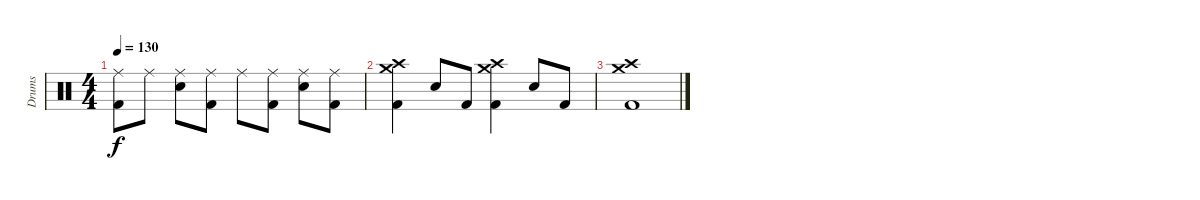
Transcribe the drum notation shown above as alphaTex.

\track ("Drums" "Drums") {instrument percussion}
\staff {score}
\articulation defaults
\ts (4 4)
\tempo 130
\clef neutral
\ks c
("Ride (middle)" "Kick (hit) 2").8{dy f} "Ride (middle)".8 ("Ride (middle)" "Snare (hit) 2").8 ("Ride (middle)" "Kick (hit) 2").8 "Ride (middle)".8 ("Ride (middle)" "Kick (hit) 2").8 ("Ride (middle)" "Snare (hit) 2").8 ("Ride (middle)" "Kick (hit) 2").8 |
("Crash high (hit)" "Crash medium (hit)" "Kick (hit) 2").4 "Snare (hit) 2".8 "Kick (hit) 2".8 ("Crash high (hit)" "Crash medium (hit)" "Kick (hit) 2").4 "Snare (hit) 2".8 "Kick (hit) 2".8 |
("Crash high (hit)" "Crash medium (hit)" "Kick (hit) 2").1
